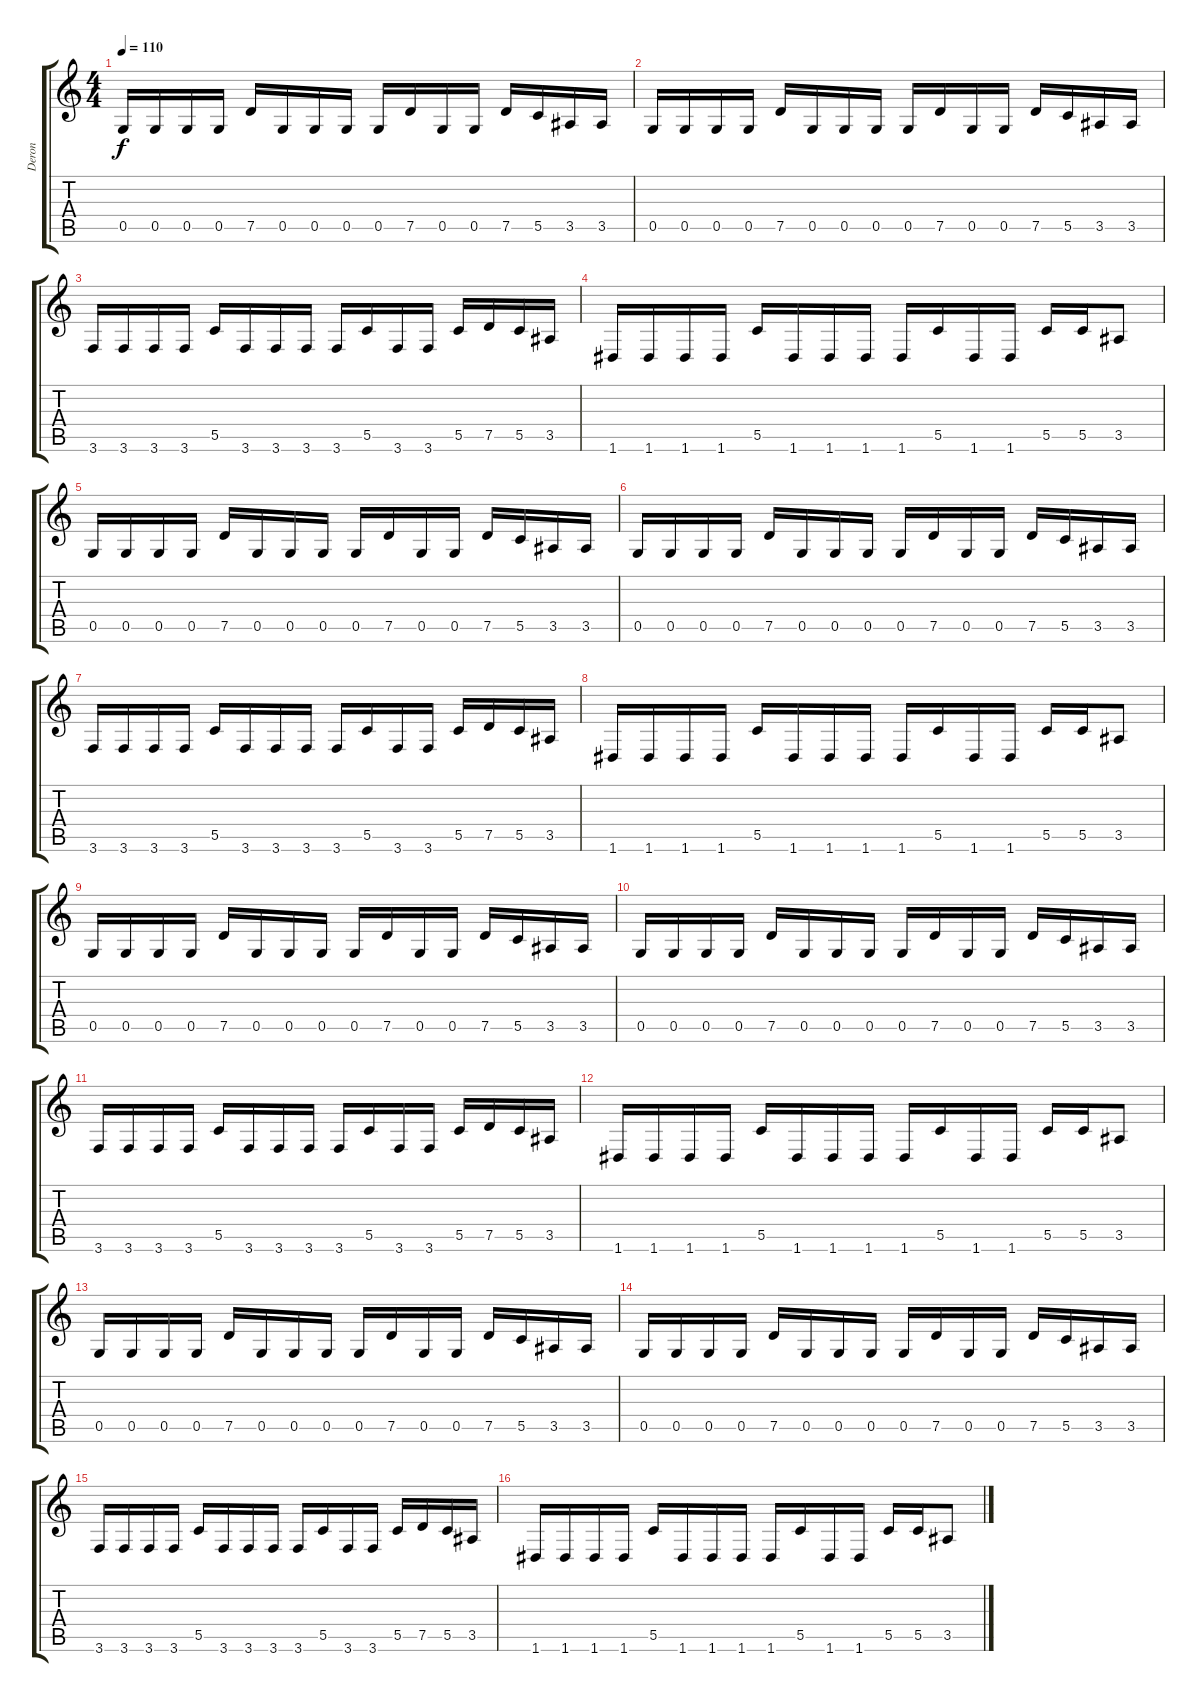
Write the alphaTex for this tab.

\track ("Deron" "Deron") {instrument distortionguitar}
\staff {score tabs}
\tuning (D4 A3 F3 C3 G2 D2) {hide}
\ts (4 4)
\tempo 110
\clef g2
\ks c
0.5.16{dy f instrument distortionguitar} 0.5.16 0.5.16 0.5.16 7.5.16 0.5.16 0.5.16 0.5.16 0.5.16 7.5.16 0.5.16 0.5.16 7.5.16 5.5.16 3.5.16 3.5.16 |
0.5.16 0.5.16 0.5.16 0.5.16 7.5.16 0.5.16 0.5.16 0.5.16 0.5.16 7.5.16 0.5.16 0.5.16 7.5.16 5.5.16 3.5.16 3.5.16 |
3.6.16 3.6.16 3.6.16 3.6.16 5.5.16 3.6.16 3.6.16 3.6.16 3.6.16 5.5.16 3.6.16 3.6.16 5.5.16 7.5.16 5.5.16 3.5.16 |
1.6.16 1.6.16 1.6.16 1.6.16 5.5.16 1.6.16 1.6.16 1.6.16 1.6.16 5.5.16 1.6.16 1.6.16 5.5.16 5.5.16 3.5.8 |
0.5.16 0.5.16 0.5.16 0.5.16 7.5.16 0.5.16 0.5.16 0.5.16 0.5.16 7.5.16 0.5.16 0.5.16 7.5.16 5.5.16 3.5.16 3.5.16 |
0.5.16 0.5.16 0.5.16 0.5.16 7.5.16 0.5.16 0.5.16 0.5.16 0.5.16 7.5.16 0.5.16 0.5.16 7.5.16 5.5.16 3.5.16 3.5.16 |
3.6.16 3.6.16 3.6.16 3.6.16 5.5.16 3.6.16 3.6.16 3.6.16 3.6.16 5.5.16 3.6.16 3.6.16 5.5.16 7.5.16 5.5.16 3.5.16 |
1.6.16 1.6.16 1.6.16 1.6.16 5.5.16 1.6.16 1.6.16 1.6.16 1.6.16 5.5.16 1.6.16 1.6.16 5.5.16 5.5.16 3.5.8 |
0.5.16 0.5.16 0.5.16 0.5.16 7.5.16 0.5.16 0.5.16 0.5.16 0.5.16 7.5.16 0.5.16 0.5.16 7.5.16 5.5.16 3.5.16 3.5.16 |
0.5.16 0.5.16 0.5.16 0.5.16 7.5.16 0.5.16 0.5.16 0.5.16 0.5.16 7.5.16 0.5.16 0.5.16 7.5.16 5.5.16 3.5.16 3.5.16 |
3.6.16 3.6.16 3.6.16 3.6.16 5.5.16 3.6.16 3.6.16 3.6.16 3.6.16 5.5.16 3.6.16 3.6.16 5.5.16 7.5.16 5.5.16 3.5.16 |
1.6.16 1.6.16 1.6.16 1.6.16 5.5.16 1.6.16 1.6.16 1.6.16 1.6.16 5.5.16 1.6.16 1.6.16 5.5.16 5.5.16 3.5.8 |
0.5.16 0.5.16 0.5.16 0.5.16 7.5.16 0.5.16 0.5.16 0.5.16 0.5.16 7.5.16 0.5.16 0.5.16 7.5.16 5.5.16 3.5.16 3.5.16 |
0.5.16 0.5.16 0.5.16 0.5.16 7.5.16 0.5.16 0.5.16 0.5.16 0.5.16 7.5.16 0.5.16 0.5.16 7.5.16 5.5.16 3.5.16 3.5.16 |
3.6.16 3.6.16 3.6.16 3.6.16 5.5.16 3.6.16 3.6.16 3.6.16 3.6.16 5.5.16 3.6.16 3.6.16 5.5.16 7.5.16 5.5.16 3.5.16 |
1.6.16 1.6.16 1.6.16 1.6.16 5.5.16 1.6.16 1.6.16 1.6.16 1.6.16 5.5.16 1.6.16 1.6.16 5.5.16 5.5.16 3.5.8
